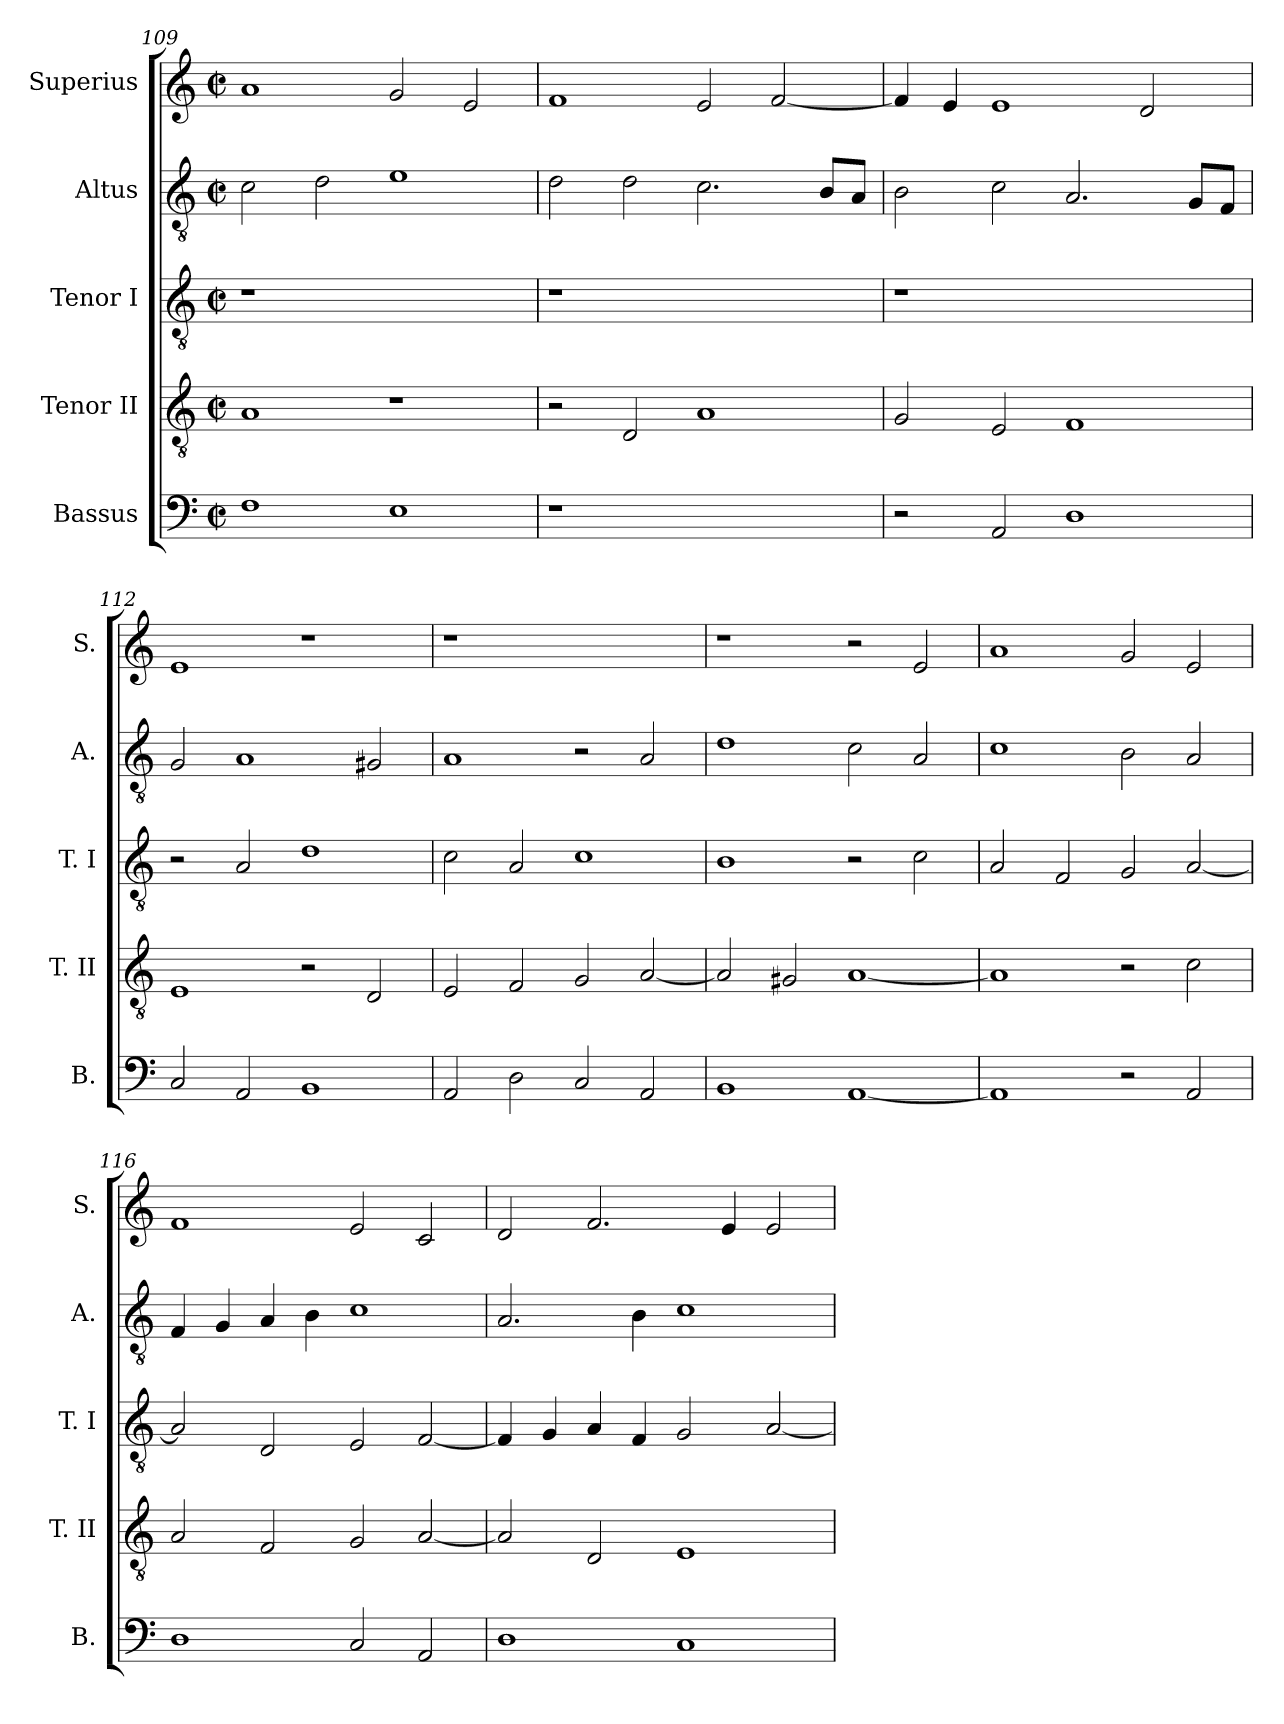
**kern	**kern	**kern	**kern	**kern
*part5	*part4	*part3	*part2	*part1
*staff5	*staff4	*staff3	*staff2	*staff1
*I"Bassus	*I"Tenor II	*I"Tenor I	*I"Altus	*I"Superius
*I'B.	*I'T. II	*I'T. I	*I'A.	*I'S.
*clefF4	*clefGv2	*clefGv2	*clefGv2	*clefG2
*	*ITrd7c12	*ITrd7c12	*ITrd7c12	*
*k[]	*k[]	*k[]	*k[]	*k[]
*C:	*C:	*C:	*C:	*C:
*M2/2	*M2/2	*M2/2	*M2/2	*M2/2
*met(c|)	*met(c|)	*met(c|)	*met(c|)	*met(c|)
=109	=109	=109	=109	=109
!	!	!LO:N:vis=1	!	!
1Fi	1AAi	1r	2Ci\	1ai
.	.	.	2Di\	.
1Ei	1r	1ryy	1Ei	2gi/
.	.	.	.	2ei/
=110	=110	=110	=110	=110
!LO:N:vis=1	!	!LO:N:vis=1	!	!
1r	2r	1r	2Di\	1fi
.	2DDi/	.	2Di\	.
1ryy	1AAi	1ryy	2.Ci\	2ei/
.	.	.	.	[<2fi/
.	.	.	8BBi/L	.
.	.	.	8AAi/J	.
=111	=111	=111	=111	=111
!	!	!LO:N:vis=1	!	!
2r	2GGi/	1r	2BBi\	4fi/]
.	.	.	.	4ei/
2AAi/	2EEi/	.	2Ci\	1ei
1Di	1FFi	1ryy	2.AAi/	.
.	.	.	.	2di/
.	.	.	8GGi/L	.
.	.	.	8FFi/J	.
!!LO:PB:g=z
=112	=112	=112	=112	=112
2Ci/	1EEi	2r	2GGi/	1ei
2AAi/	.	2AAi/	1AAi	.
1BBi	2r	1Di	.	1r
.	2DDi/	.	2GG#Xi/	.
=113	=113	=113	=113	=113
!	!	!	!	!LO:N:vis=1
2AAi/	2EEi/	2Ci\	1AAi	1r
2Di\	2FFi/	2AAi/	.	.
2Ci/	2GGi/	1Ci	2r	1ryy
2AAi/	[<2AAi/	.	2AAi/	.
=114	=114	=114	=114	=114
1BBi	2AAi/]	1BBi	1Di	1r
.	2GG#Xi/	.	.	.
[<1AAi	[<1AAi	2r	2Ci\	2r
.	.	2Ci\	2AAi/	2ei/
=115	=115	=115	=115	=115
1AAi]	1AAi]	2AAi/	1Ci	1ai
.	.	2FFi/	.	.
2r	2r	2GGi/	2BBi\	2gi/
2AAi/	2Ci\	[<2AAi/	2AAi/	2ei/
=116	=116	=116	=116	=116
1Di	2AAi/	2AAi/]	4FFi/	1fi
.	.	.	4GGi/	.
.	2FFi/	2DDi/	4AAi/	.
.	.	.	4BBi\	.
2Ci/	2GGi/	2EEi/	1Ci	2ei/
2AAi/	[<2AAi/	[<2FFi/	.	2ci/
!!LO:LB:g=z
=117	=117	=117	=117	=117
1Di	2AAi/]	4FFi/]	2.AAi/	2di/
.	.	4GGi/	.	.
.	2DDi/	4AAi/	.	2.fi/
.	.	4FFi/	4BBi\	.
1Ci	1EEi	2GGi/	1Ci	.
.	.	.	.	4ei/
.	.	[<2AAi/	.	2ei/
=	=	=	=	=
*-	*-	*-	*-	*-
